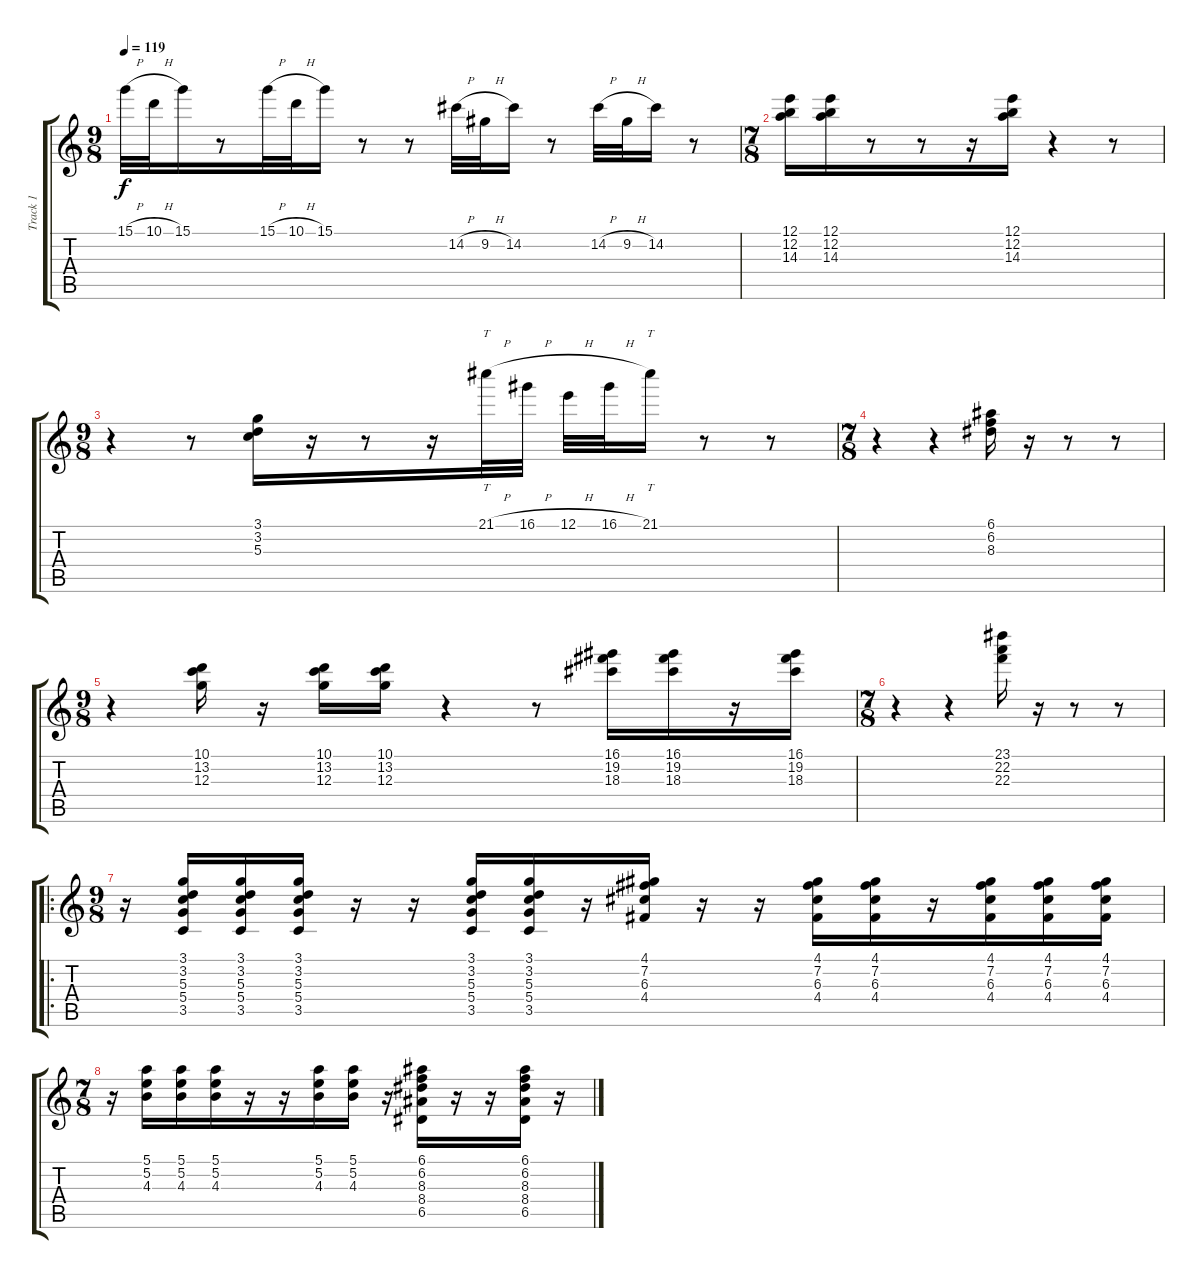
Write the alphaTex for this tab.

\track ("Track 1" "Track 1") {instrument distortionguitar}
\staff {score tabs}
\tuning (E4 B3 G3 D3 A2 E2) {hide}
\ts (9 8)
\tempo 119
\clef g2
\ks c
15.1{h}.32{dy f} 10.1{h}.32 15.1.16 r.8 15.1{h}.32 10.1{h}.32 15.1.16 r.8 r.8 14.2{h}.32 9.2{h}.32 14.2.16 r.8 14.2{h}.32 9.2{h}.32 14.2.16 r.8 |
\ts (7 8)
(12.1 12.2 14.3).16 (12.1 12.2 14.3).16 r.8 r.8 r.16 (12.1 12.2 14.3).16 r.4 r.8 |
\ts (9 8)
r.4 r.8 (3.1 3.2 5.3).16 r.16 r.8 r.16 21.1{h}.32{tt} 16.1{h}.32 12.1{h}.32 16.1{h}.32 21.1.16{tt} r.8 r.8 |
\ts (7 8)
r.4 r.4 (6.1 6.2 8.3).16 r.16 r.8 r.8 |
\ts (9 8)
r.4 (10.1 13.2 12.3).16 r.16 (10.1 13.2 12.3).16 (10.1 13.2 12.3).16 r.4 r.8 (16.1 19.2 18.3).16 (16.1 19.2 18.3).16 r.16 (16.1 19.2 18.3).16 |
\ts (7 8)
r.4 r.4 (23.1 22.2 22.3).16 r.16 r.8 r.8 |
\ro
\ts (9 8)
r.16 (3.1 3.2 5.3 5.4 3.5).16 (3.1 3.2 5.3 5.4 3.5).16 (3.1 3.2 5.3 5.4 3.5).16 r.16 r.16 (3.1 3.2 5.3 5.4 3.5).16 (3.1 3.2 5.3 5.4 3.5).16 r.16 (4.1 7.2 6.3 4.4).16 r.16 r.16 (4.1 7.2 6.3 4.4).16 (4.1 7.2 6.3 4.4).16 r.16 (4.1 7.2 6.3 4.4).16 (4.1 7.2 6.3 4.4).16 (4.1 7.2 6.3 4.4).16 |
\ts (7 8)
r.16 (5.1 5.2 4.3).16 (5.1 5.2 4.3).16 (5.1 5.2 4.3).16 r.16 r.16 (5.1 5.2 4.3).16 (5.1 5.2 4.3).16 r.16 (6.1 6.2 8.3 8.4 6.5).16 r.16 r.16 (6.1 6.2 8.3 8.4 6.5).16 r.16
